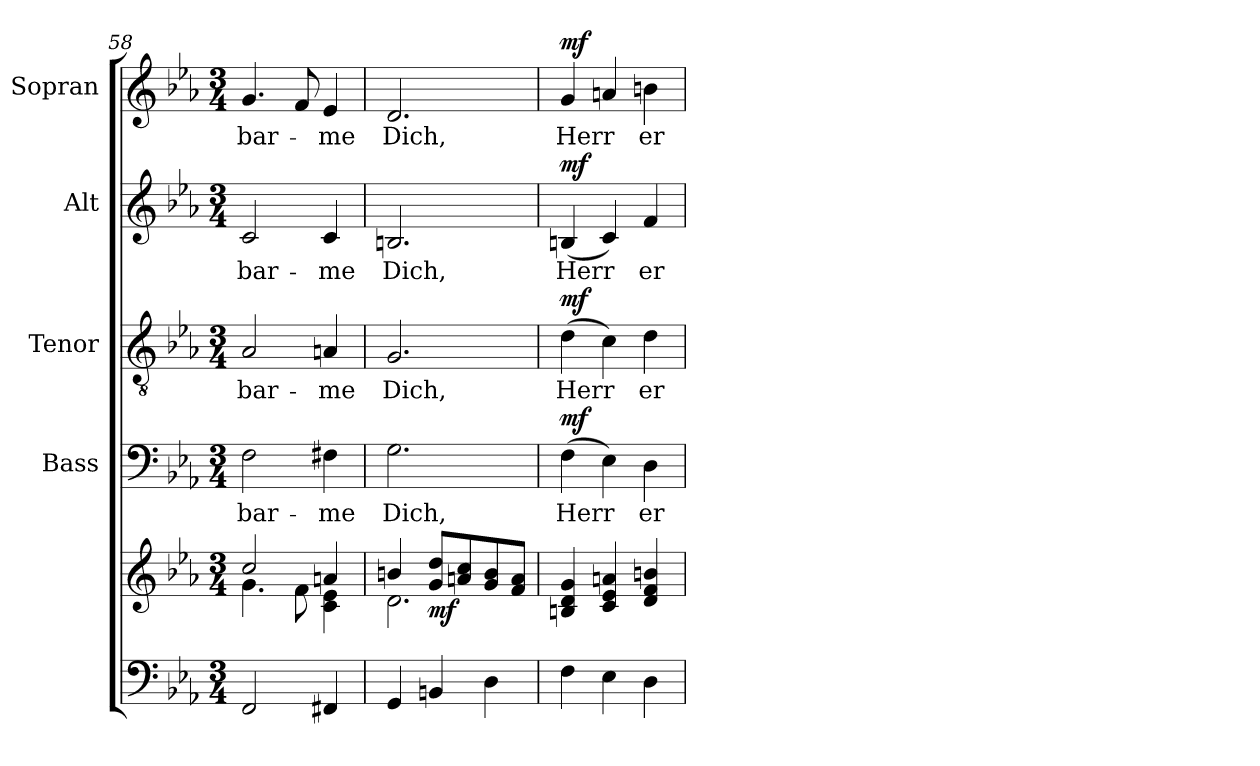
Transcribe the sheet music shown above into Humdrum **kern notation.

**kern	**kern	**dynam	**kern	**text	**dynam	**kern	**text	**dynam	**kern	**text	**dynam	**kern	**text	**dynam
*part5	*part5	*part5	*part4	*part4	*part4	*part3	*part3	*part3	*part2	*part2	*part2	*part1	*part1	*part1
*staff6	*staff5	*staff5/6	*staff4	*staff4	*staff4	*staff3	*staff3	*staff3	*staff2	*staff2	*staff2	*staff1	*staff1	*staff1
*	*	*	*I"Bass	*	*	*I"Tenor	*	*	*I"Alt	*	*	*I"Sopran	*	*
*	*	*	*I'B.	*	*	*I'T.	*	*	*I'A.	*	*	*I'S.	*	*
!!LO:LB:g=z
*clefF4	*clefG2	*	*clefF4	*	*	*clefGv2	*	*	*clefG2	*	*	*clefG2	*	*
*k[b-e-a-]	*k[b-e-a-]	*	*k[b-e-a-]	*	*	*k[b-e-a-]	*	*	*k[b-e-a-]	*	*	*k[b-e-a-]	*	*
*E-:	*E-:	*	*E-:	*	*	*E-:	*	*	*E-:	*	*	*E-:	*	*
*M3/4	*M3/4	*	*M3/4	*	*	*M3/4	*	*	*M3/4	*	*	*M3/4	*	*
=58	=58	=58	=58	=58	=58	=58	=58	=58	=58	=58	=58	=58	=58	=58
*	*^	*	*	*	*	*	*	*	*	*	*	*	*	*
!	!	!	!	!	!LO:LY:b	!	!	!LO:LY:b	!	!	!LO:LY:b	!	!	!LO:LY:b	!
2FF/	2cc/	4.g\	.	2F\	-bar-	.	2A-/	-bar-	.	2c/	-bar-	.	4.g/	-bar-	.
.	.	8f\	.	.	.	.	.	.	.	.	.	.	8f/	.	.
!	!	!	!	!	!LO:LY:b	!	!	!LO:LY:b	!	!	!LO:LY:b	!	!	!LO:LY:b	!
4FF#X/	4an/	4c\ 4e-\	.	4F#X\	-me	.	4An/	-me	.	4c/	-me	.	4e-/	-me	.
=59	=59	=59	=59	=59	=59	=59	=59	=59	=59	=59	=59	=59	=59	=59	=59
!	!	!	!	!	!LO:LY:b	!	!	!LO:LY:b	!	!	!LO:LY:b	!	!	!LO:LY:b	!
4GG/	4bn/	2.d\	.	2.G\	Dich,	.	2.G/	Dich,	.	2.Bn/	Dich,	.	2.d/	Dich,	.
!	!	!	!LO:DY:b	!	!	!	!	!	!	!	!	!	!	!	!
4BBn/	8g/ 8dd/L	.	mf	.	.	.	.	.	.	.	.	.	.	.	.
.	8an/ 8cc/	.	.	.	.	.	.	.	.	.	.	.	.	.	.
4D\	8g/ 8b/	.	.	.	.	.	.	.	.	.	.	.	.	.	.
.	8f/ 8a/J	.	.	.	.	.	.	.	.	.	.	.	.	.	.
*	*v	*v	*	*	*	*	*	*	*	*	*	*	*	*	*
=60	=60	=60	=60	=60	=60	=60	=60	=60	=60	=60	=60	=60	=60	=60
!	!	!	!	!LO:LY:b	!LO:DY:a	!	!LO:LY:b	!LO:DY:a	!	!LO:LY:b	!LO:DY:a	!	!LO:LY:b	!LO:DY:a
4F\	4Bn/ 4d/ 4g/	.	(>4F\	Herr	mf	(>4d\	Herr	mf	(<4Bn/	Herr	mf	4g/	Herr	mf
4E-\	4c/ 4e-/ 4an/	.	4E-\)	.	.	4c\)	.	.	4c/)	.	.	4an/	.	.
!	!	!	!	!LO:LY:b	!	!	!LO:LY:b	!	!	!LO:LY:b	!	!	!LO:LY:b	!
4D\	4d/ 4f/ 4bn/	.	4D\	er-	.	4d\	er-	.	4f/	er-	.	4bn\	er-	.
=	=	=	=	=	=	=	=	=	=	=	=	=	=	=
*-	*-	*-	*-	*-	*-	*-	*-	*-	*-	*-	*-	*-	*-	*-
